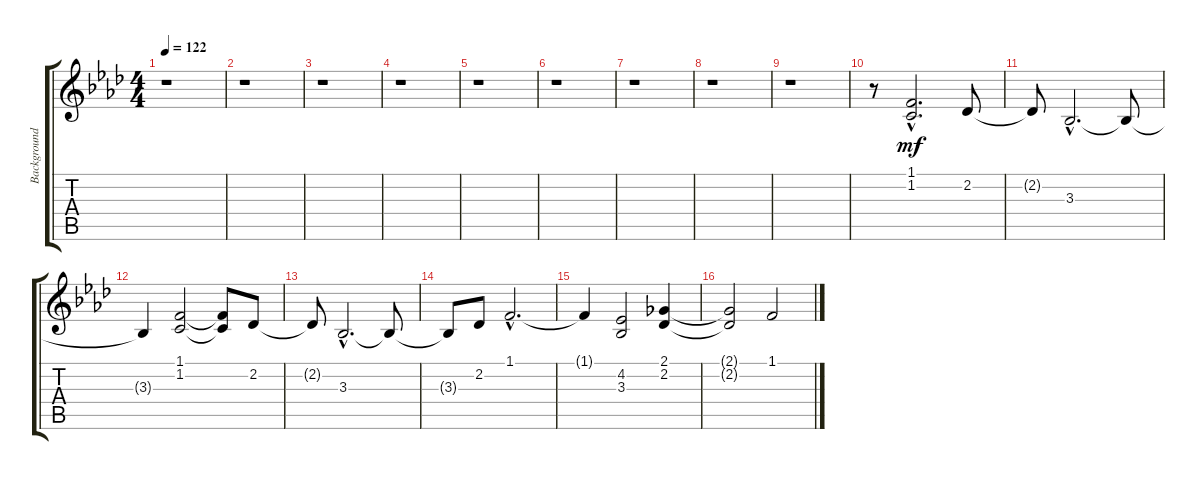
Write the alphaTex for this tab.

\track ("Background Vocals" "Background") {instrument choiraahs}
\staff {score tabs}
\tuning (E4 B3 G3 D3 A2 E2) {hide}
\ts (4 4)
\tempo 122
\clef g2
\ks ab
r.1{dy mf} |
r.1 |
r.1 |
r.1 |
r.1 |
r.1 |
r.1 |
r.1 |
r.1 |
r.8 (1.1{hac} 1.2{hac}).2{d} 2.2.8 |
2.2{t}.8 3.3{hac}.2{d} 3.3{t}.8 |
3.3{t}.4 (1.1 1.2).2 (1.1{t} 1.2{t}).8 2.2.8 |
2.2{t}.8 3.3{hac}.2{d} 3.3{t}.8 |
3.3{t}.8 2.2.8 1.1{hac}.2{d} |
1.1{t}.4 (4.2 3.3).2 (2.1 2.2).4 |
(2.1{t} 2.2{t}).2 1.1.2
